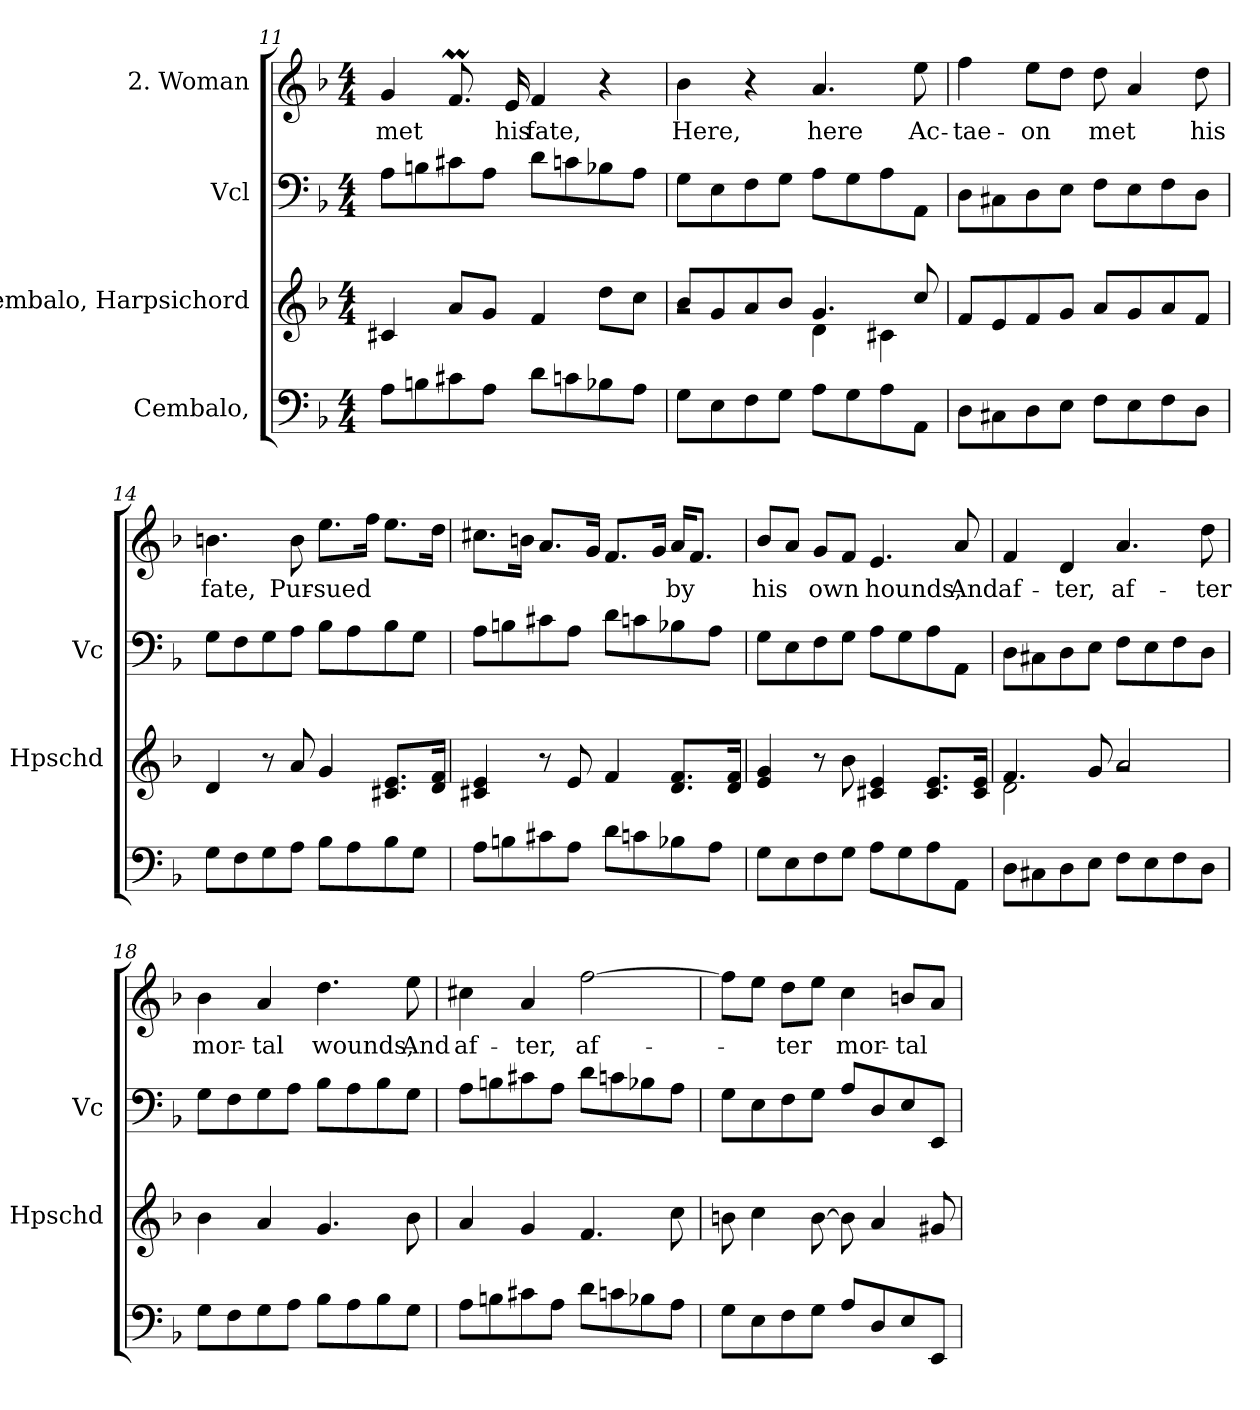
**kern	**kern	**kern	**kern	**text
*part4	*part3	*part2	*part1	*part1
*staff4	*staff3	*staff2	*staff1	*staff1
*I"Cembalo,	*I"Cembalo, Harpsichord	*I"Vcl	*I"2. Woman	*
*	*I'Hpschd	*I'Vc	*	*
*clefF4	*clefG2	*clefF4	*clefG2	*
*k[b-]	*k[b-]	*k[b-]	*k[b-]	*
*M4/4	*M4/4	*M4/4	*M4/4	*
=11	=11	=11	=11	=11
!	!	!	!	!LO:LY:b
8A\L	4c#X/	8A\L	4g/	met
8Bn\	.	8Bn\	.	.
8c#X\	8a/L	8c#X\	8.fM/	.
8A\J	8g/J	8A\J	.	.
!	!	!	!	!LO:LY:b
.	.	.	16e/	his
!	!	!	!	!LO:LY:b
8d\L	4f/	8d\L	4f/	fate,
8cn\	.	8cn\	.	.
8B-X\	8dd\L	8B-X\	4r	.
8A\J	8cc\J	8A\J	.	.
!!LO:PB:g=z
=12	=12	=12	=12	=12
*	*^	*	*	*
!	!	!	!	!	!LO:LY:b
8G\L	8b-/L	2rg	8G\L	4b-\	Here,
8E\	8g/	.	8E\	.	.
8F\	8a/	.	8F\	4r	.
8G\J	8b-/J	.	8G\J	.	.
!	!	!	!	!	!LO:LY:b
8A\L	4.g/	4d\	8A\L	4.a/	here
8G\	.	.	8G\	.	.
8A\	.	4c#X\	8A\	.	.
!	!	!	!	!	!LO:LY:b
8AA\J	8cc/	.	8AA\J	8ee\	Ac-
*	*v	*v	*	*	*
=13	=13	=13	=13	=13
!	!	!	!	!LO:LY:b
8D\L	8f/L	8D\L	4ff\	-tae-
8C#X\	8e/	8C#X\	.	.
!	!	!	!	!LO:LY:b
8D\	8f/	8D\	8ee\L	-on
8E\J	8g/J	8E\J	8dd\J	.
!	!	!	!	!LO:LY:b
8F\L	8a/L	8F\L	8dd\	met
8E\	8g/	8E\	4a/	.
8F\	8a/	8F\	.	.
!	!	!	!	!LO:LY:b
8D\J	8f/J	8D\J	8dd\	his
=14	=14	=14	=14	=14
!	!	!	!	!LO:LY:b
8G\L	4d/	8G\L	4.bn\	fate,
8F\	.	8F\	.	.
8G\	8r	8G\	.	.
!	!	!	!	!LO:LY:b
8A\J	8a/	8A\J	8b\	Pur-
!	!	!	!	!LO:LY:b
8B-\L	4g/	8B-\L	8.ee\L	-sued
8A\	.	8A\	.	.
.	.	.	16ff\Jk	.
8B-\	8.c#X/ 8.e/L	8B-\	8.ee\L	.
8G\J	.	8G\J	.	.
.	16d/ 16f/Jk	.	16dd\Jk	.
=15	=15	=15	=15	=15
8A\L	4c#X/ 4e/	8A\L	8.cc#X\L	.
8Bn\	.	8Bn\	.	.
.	.	.	16bn\Jk	.
8c#X\	8r	8c#X\	8.a/L	.
8A\J	8e/	8A\J	.	.
.	.	.	16g/Jk	.
8d\L	4f/	8d\L	8.f/L	.
8cn\	.	8cn\	.	.
.	.	.	16g/Jk	.
!	!	!	!	!LO:LY:b
8B-X\	8.d/ 8.f/L	8B-X\	16a/KL	by
.	.	.	8.f/J	.
8A\J	.	8A\J	.	.
.	16d/ 16f/Jk	.	.	.
!!LO:LB:g=z
=16	=16	=16	=16	=16
!	!	!	!	!LO:LY:b
8G\L	4e/ 4g/	8G\L	8b-/L	his
8E\	.	8E\	8a/J	.
!	!	!	!	!LO:LY:b
8F\	8r	8F\	8g/L	own
8G\J	8b-\	8G\J	8f/J	.
!	!	!	!	!LO:LY:b
8A\L	4c#X/ 4e/	8A\L	4.e/	hounds,
8G\	.	8G\	.	.
8A\	8.c#/ 8.e/L	8A\	.	.
!	!	!	!	!LO:LY:b
8AA\J	.	8AA\J	8a/	And
.	16c#/ 16e/Jk	.	.	.
=17	=17	=17	=17	=17
*	*^	*	*	*
!	!	!	!	!	!LO:LY:b
8D\L	4.f/	2d\	8D\L	4f/	af-
8C#X\	.	.	8C#X\	.	.
!	!	!	!	!	!LO:LY:b
8D\	.	.	8D\	4d/	-ter,
8E\J	8g/	.	8E\J	.	.
!	!	!	!	!	!LO:LY:b
8F\L	2a/	2rg	8F\L	4.a/	af-
8E\	.	.	8E\	.	.
8F\	.	.	8F\	.	.
!	!	!	!	!	!LO:LY:b
8D\J	.	.	8D\J	8dd\	-ter
*	*v	*v	*	*	*
=18	=18	=18	=18	=18
!	!	!	!	!LO:LY:b
8G\L	4b-\	8G\L	4b-\	mor-
8F\	.	8F\	.	.
!	!	!	!	!LO:LY:b
8G\	4a/	8G\	4a/	-tal
8A\J	.	8A\J	.	.
!	!	!	!	!LO:LY:b
8B-\L	4.g/	8B-\L	4.dd\	wounds,
8A\	.	8A\	.	.
8B-\	.	8B-\	.	.
!	!	!	!	!LO:LY:b
8G\J	8b-\	8G\J	8ee\	And
=19	=19	=19	=19	=19
!	!	!	!	!LO:LY:b
8A\L	4a/	8A\L	4cc#X\	af-
8Bn\	.	8Bn\	.	.
!	!	!	!	!LO:LY:b
8c#X\	4g/	8c#X\	4a/	-ter,
8A\J	.	8A\J	.	.
!	!	!	!	!LO:LY:b
8d\L	4.f/	8d\L	[2ff\	af-
8cn\	.	8cn\	.	.
8B-X\	.	8B-X\	.	.
8A\J	8cc\	8A\J	.	.
!!LO:LB:g=z
=20	=20	=20	=20	=20
8G\L	8bn\	8G\L	8ff\L]	.
8E\	4cc\	8E\	8ee\J	.
!	!	!	!	!LO:LY:b
8F\	.	8F\	8dd\L	-ter
8G\J	[8b\	8G\J	8ee\J	.
!	!	!	!	!LO:LY:b
8A/L	8b\]	8A/L	4cc\	mor-
8D/	4a/	8D/	.	.
!	!	!	!	!LO:LY:b
8E/	.	8E/	8bn/L	-tal
8EE/J	8g#X/	8EE/J	8a/J	.
=	=	=	=	=
*-	*-	*-	*-	*-
